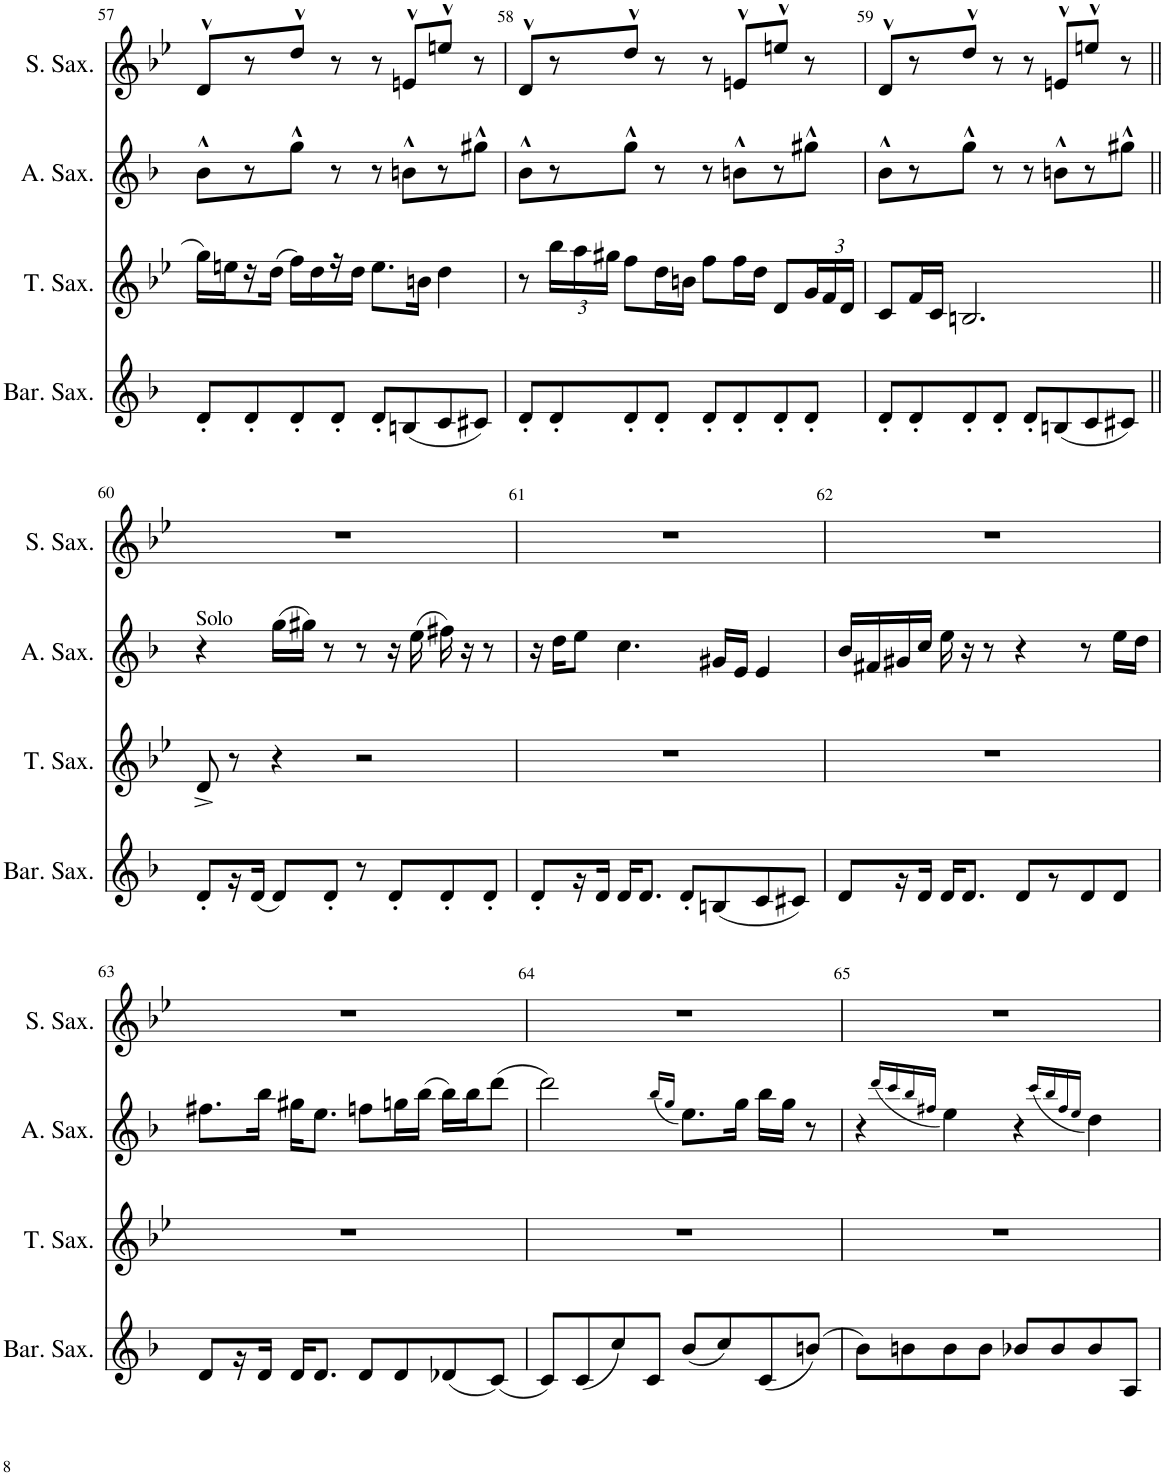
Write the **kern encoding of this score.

**kern	**kern	**kern	**kern
*part4	*part3	*part2	*part1
*staff4	*staff3	*staff2	*staff1
*I"Baritone Saxophone	*I"Tenor Saxophone	*I"Alto Saxophone	*I"Soprano Saxophone
*I'Bar. Sax.	*I'T. Sax.	*I'A. Sax.	*I'S. Sax.
!!LO:PB:g=z
*clefG2	*clefG2	*clefG2	*clefG2
*Trd12c21	*Trd8c14	*Trd5c9	*Trd1c2
*k[b-]	*k[b-e-]	*k[b-]	*k[b-e-]
*M4/4	*M4/4	*M4/4	*M4/4
=57	=57	=57	=57
8d'/L	16gg\LL	8b-^^\L	8d^^/L
.	16een\J	.	.
8d'/	16r	8r	8r
.	(16dd\JL	.	.
8d'/	16ff\LL)	8gg^^\J	8dd^^/J
.	16dd\	.	.
8d'/J	16r	8r	8r
.	16dd\JJ	.	.
8d'/L	8.ee\L	8r	8r
(8Bn/	.	8bn^^\L	8en^^/L
.	16bn\Jk	.	.
8c/	4dd\	8r	8een^^/J
8c#X/J)	.	8gg#X^^\J	8r
=58	=58	=58	=58
8d'/L	8r	8b-^^\L	8d^^/L
*	*Xbrackettup	*	*
8d'/	24bb-\LL	8r	8r
.	24aa\	.	.
.	24gg#X\JJ	.	.
8d'/	8ff\L	8gg^^\J	8dd^^/J
8d'/J	16dd\L	8r	8r
.	16bn\JJ	.	.
8d'/L	8ff\L	8r	8r
8d'/	16ff\L	8bn^^\L	8en^^/L
.	16dd\JJ	.	.
8d'/	8d/L	8r	8een^^/J
8d'/J	24g/L	8gg#X^^\J	8r
.	24f/	.	.
.	24d/JJ	.	.
=59	=59	=59	=59
8d'/L	8c/L	8b-^^\L	8d^^/L
8d'/	16f/L	8r	8r
.	16c/JJ	.	.
8d'/	2.Bn/	8gg^^\J	8dd^^/J
8d'/J	.	8r	8r
8d'/L	.	8r	8r
(8Bn/	.	8bn^^\L	8en^^/L
8c/	.	8r	8een^^/J
8c#X/J)	.	8gg#X^^\J	8r
!!LO:LB:g=z
=60||	=60||	=60||	=60||
!	!	!LO:TX:a:t=Solo	!
8d'/L	8d^/	4r	1r
16r	8r	.	.
(16d/JJ	.	.	.
8d/L)	4r	(16gg\LL	.
.	.	16gg#X\JJ)	.
8d'/J	.	8r	.
8r	2r	8r	.
8d'/L	.	16r	.
.	.	(16ee\	.
8d'/	.	16ff#X\)	.
.	.	16r	.
8d'/J	.	8r	.
=61	=61	=61	=61
8d'/L	1r	16r	1r
.	.	16dd\KL	.
16r	.	8ee\J	.
16d/JJ	.	.	.
16d/KL	.	4.cc\	.
8.d/J	.	.	.
8d'/L	.	.	.
(8Bn/	.	16g#X/LL	.
.	.	16e/JJ	.
8c/	.	4e/	.
8c#X/J)	.	.	.
=62	=62	=62	=62
8d/L	1r	16b-/LL	1r
.	.	16f#X/	.
16r	.	16g#X/	.
16d/JJ	.	16cc/JJ	.
16d/KL	.	16ee\	.
8.d/J	.	16r	.
.	.	8r	.
8d/L	.	4r	.
8r	.	.	.
8d/	.	8r	.
8d/J	.	16ee\LL	.
.	.	16dd\JJ	.
!!LO:LB:g=z
=63	=63	=63	=63
8d/L	1r	8.ff#X\L	1r
16r	.	.	.
16d/JJ	.	16bb-\Jk	.
16d/KL	.	16gg#X\KL	.
8.d/J	.	8.ee\J	.
8d/L	.	8ffn\L	.
8d/	.	16ggn\L	.
.	.	(16bb-\JJ	.
(8d-X/	.	16bb-\LL)	.
.	.	16bb-\J	.
(8c/J)	.	(8ddd\J	.
=64	=64	=64	=64
8c/L)	1r	2ddd\)	1r
(8c/	.	.	.
8cc/)	.	.	.
8c/J	.	.	.
.	.	(16qbb-/LL	.
.	.	16qgg/JJ	.
(8b-/L	.	8.ee\L)	.
8cc/)	.	.	.
.	.	16gg\Jk	.
(8c/	.	16bb-\LL	.
.	.	16gg\JJ	.
(8bn/J)	.	8r	.
=65	=65	=65	=65
8b-\L)	1r	4r	1r
8bn\	.	.	.
.	.	(16qddd/LL	.
.	.	16qccc/	.
.	.	16qbb-/	.
.	.	16qff#X/JJ	.
8b\	.	4ee\)	.
8b\J	.	.	.
8b-X/L	.	4r	.
8b-/	.	.	.
.	.	(16qccc/LL	.
.	.	16qbb-/	.
.	.	16qff#/	.
.	.	16qee/JJ	.
8b-/	.	4dd\)	.
8A/J	.	.	.
=	=	=	=
*-	*-	*-	*-
